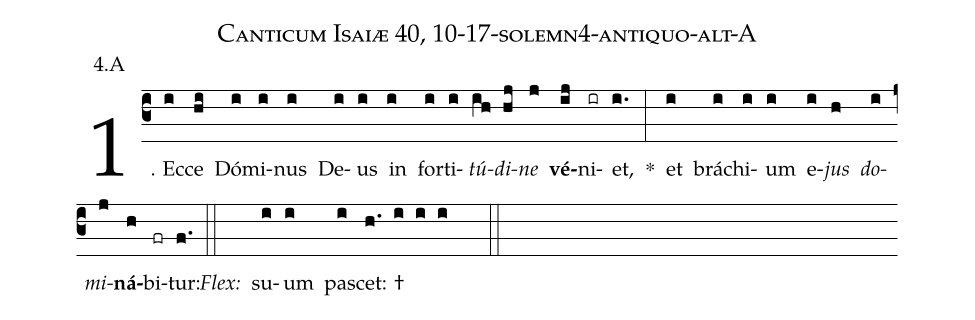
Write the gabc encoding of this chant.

name: Canticum Isaiæ 40, 10-17-solemn4-antiquo-alt-A;
annotation: 4.A;
%%
(c3)1. Ec(i)ce(hi) Dó(i)mi(i)nus(i) De(i)us(i) in(i) for(i)ti(i)<i>tú</i>(ih)<i>di</i>(hj)<i>ne</i>(j) <b>vé</b>(ij)ni(ir)et,(i.) *(:) et(i) brá(i)chi(i)um(i) e(i)<i>jus</i>(h) <i>do</i>(i)<i>mi</i>(j)<b>ná</b>(h)bi(fr)tur:(f.) (::)
<i>Flex:</i>()  su(i)um(i) pa(i)scet: †(h. i i i  ::)
